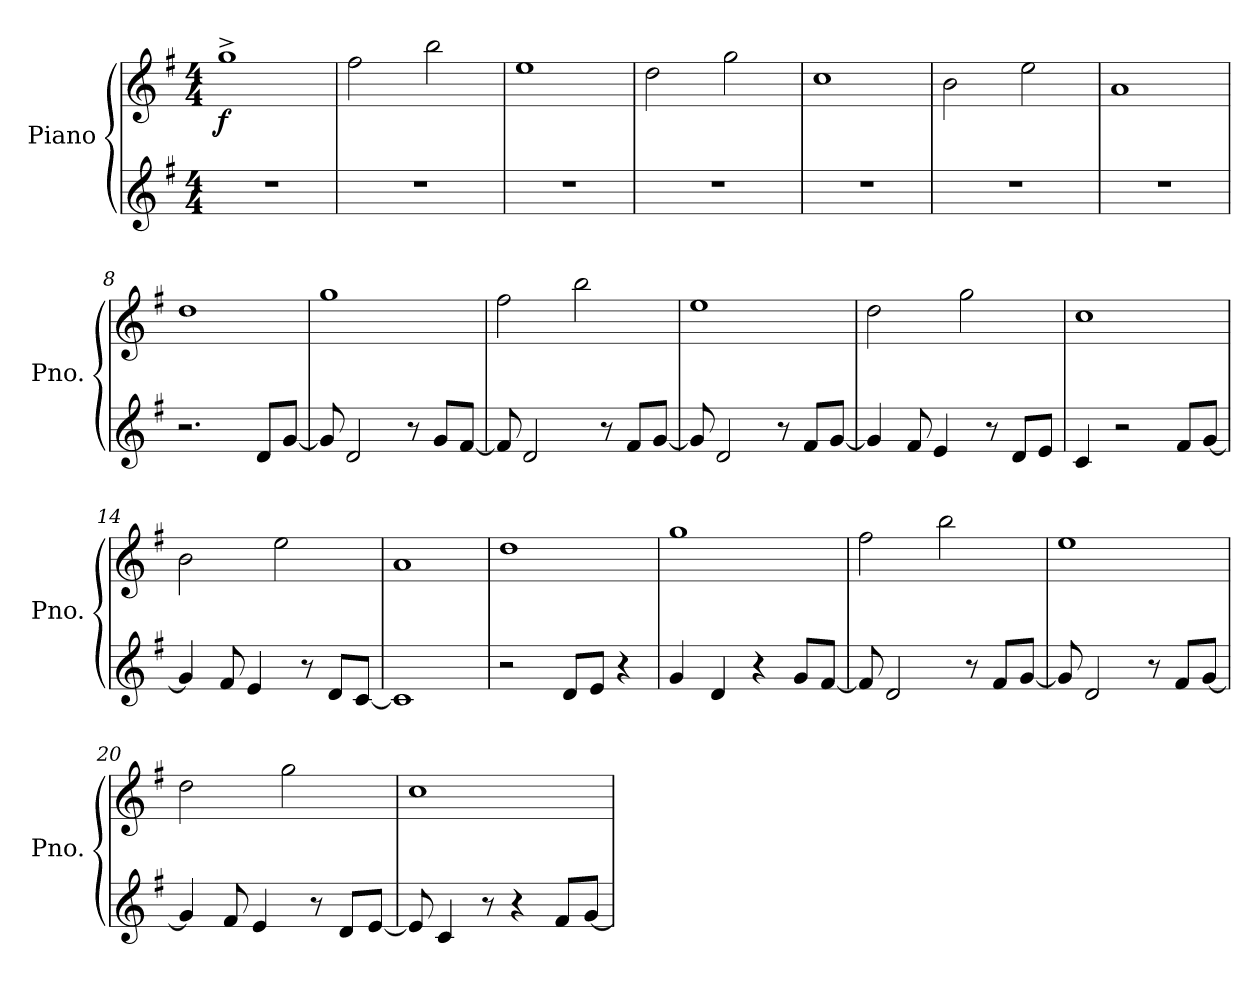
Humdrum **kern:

**kern	**kern	**dynam
*part1	*part1	*part1
*staff2	*staff1	*staff1/2
*I"Piano	*	*
*I'Pno.	*	*
*clefG2	*clefG2	*
*k[f#]	*k[f#]	*
*M4/4	*M4/4	*
*MM145	*MM145	*
=1	=1	=1
!	!	!LO:DY:b
1r	1gg^	f
=2	=2	=2
1r	2ff#\	.
.	2bb\	.
=3	=3	=3
1r	1ee	.
=4	=4	=4
1r	2dd\	.
.	2gg\	.
=5	=5	=5
1r	1cc	.
=6	=6	=6
1r	2b\	.
.	2ee\	.
=7	=7	=7
1r	1a	.
=8	=8	=8
2.r	1dd	.
8d/L	.	.
[8g/J	.	.
=9	=9	=9
8g/]	1gg	.
2d/	.	.
8r	.	.
8g/L	.	.
[8f#/J	.	.
=10	=10	=10
8f#/]	2ff#\	.
2d/	.	.
.	2bb\	.
8r	.	.
8f#/L	.	.
[8g/J	.	.
=11	=11	=11
8g/]	1ee	.
2d/	.	.
8r	.	.
8f#/L	.	.
[8g/J	.	.
!!LO:LB:g=z
=12	=12	=12
4g/]	2dd\	.
8f#/	.	.
4e/	.	.
.	2gg\	.
8r	.	.
8d/L	.	.
8e/J	.	.
=13	=13	=13
4c/	1cc	.
2r	.	.
8f#/L	.	.
[8g/J	.	.
=14	=14	=14
4g/]	2b\	.
8f#/	.	.
4e/	.	.
.	2ee\	.
8r	.	.
8d/L	.	.
[8c/J	.	.
=15	=15	=15
1c]	1a	.
=16	=16	=16
2r	1dd	.
8d/L	.	.
8e/J	.	.
4r	.	.
=17	=17	=17
4g/	1gg	.
4d/	.	.
4r	.	.
8g/L	.	.
[8f#/J	.	.
=18	=18	=18
8f#/]	2ff#\	.
2d/	.	.
.	2bb\	.
8r	.	.
8f#/L	.	.
[8g/J	.	.
=19	=19	=19
8g/]	1ee	.
2d/	.	.
8r	.	.
8f#/L	.	.
[8g/J	.	.
!!LO:LB:g=z
=20	=20	=20
4g/]	2dd\	.
8f#/	.	.
4e/	.	.
.	2gg\	.
8r	.	.
8d/L	.	.
[8e/J	.	.
=21	=21	=21
8e/]	1cc	.
4c/	.	.
8r	.	.
4r	.	.
8f#/L	.	.
[8g/J	.	.
=	=	=
*-	*-	*-
